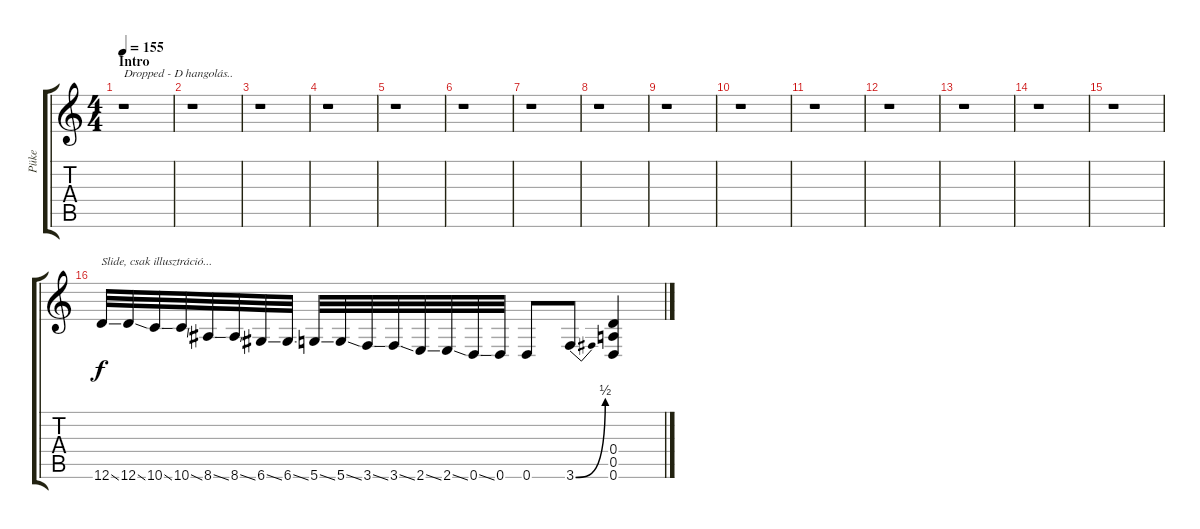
\track ("Püke" "Püke") {instrument distortionguitar}
\staff {score tabs}
\tuning (E4 B3 G3 D3 A2 D2) {hide}
\ts (4 4)
\section ("" "Intro")
\tempo 155
\clef g2
\ks c
r.1{txt "Dropped - D hangolás.." dy f instrument distortionguitar} |
r.1 |
r.1 |
r.1 |
r.1 |
r.1 |
r.1 |
r.1 |
r.1 |
r.1 |
r.1 |
r.1 |
r.1 |
r.1 |
r.1 |
12.6{ss}.32{txt "Slide, csak illusztráció..."} 12.6{ss}.32 10.6{ss}.32 10.6{ss}.32 8.6{ss}.32 8.6{ss}.32 6.6{ss}.32 6.6{ss}.32 5.6{ss}.32 5.6{ss}.32 3.6{ss}.32 3.6{ss}.32 2.6{ss}.32 2.6{ss}.32 0.6{ss}.32 0.6.32 0.6.8 3.6{be (bend 0 0 60 2)}.8 (0.4 0.5 0.6).4
